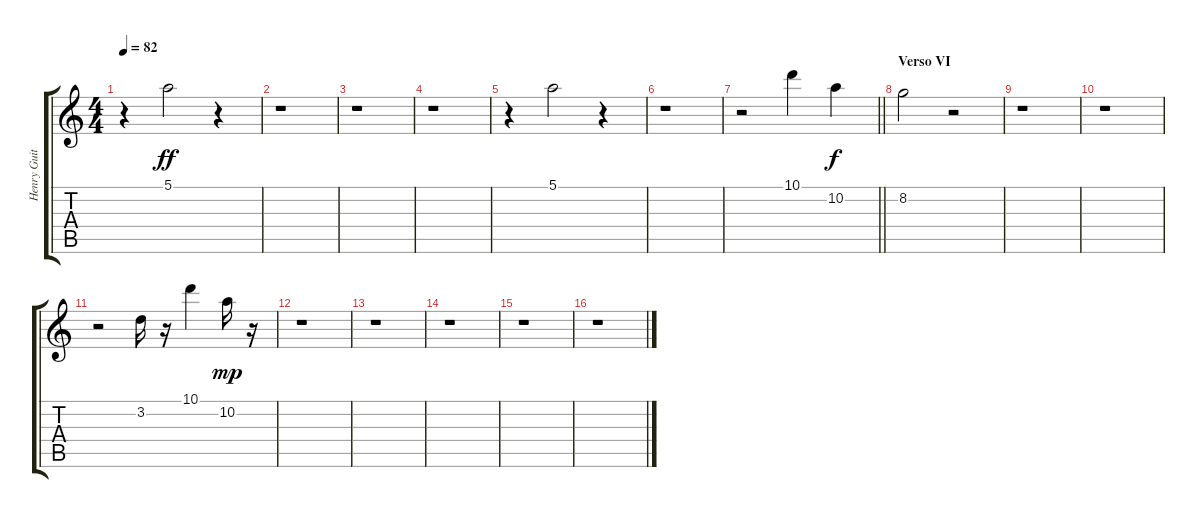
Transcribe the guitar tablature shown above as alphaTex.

\track ("Henry Guitar II" "Henry Guit") {instrument electricguitarjazz}
\staff {score tabs}
\tuning (E4 B3 G3 D3 A2 E2) {hide}
\ts (4 4)
\tempo 82
\clef g2
\ks c
r.4{dy fff} 5.1.2{dy ff} r.4 |
r.1 |
r.1 |
r.1 |
r.4 5.1.2 r.4 |
r.1 |
\barLineRight lightlight
r.2 10.1.4 10.2.4{dy f} |
\section ("" "Verso VI")
8.2.2 r.2 |
r.1 |
r.1 |
r.2 3.2.16 r.16 10.1.4 10.2.16{dy mp} r.16 |
r.1 |
r.1 |
r.1 |
r.1 |
r.1
